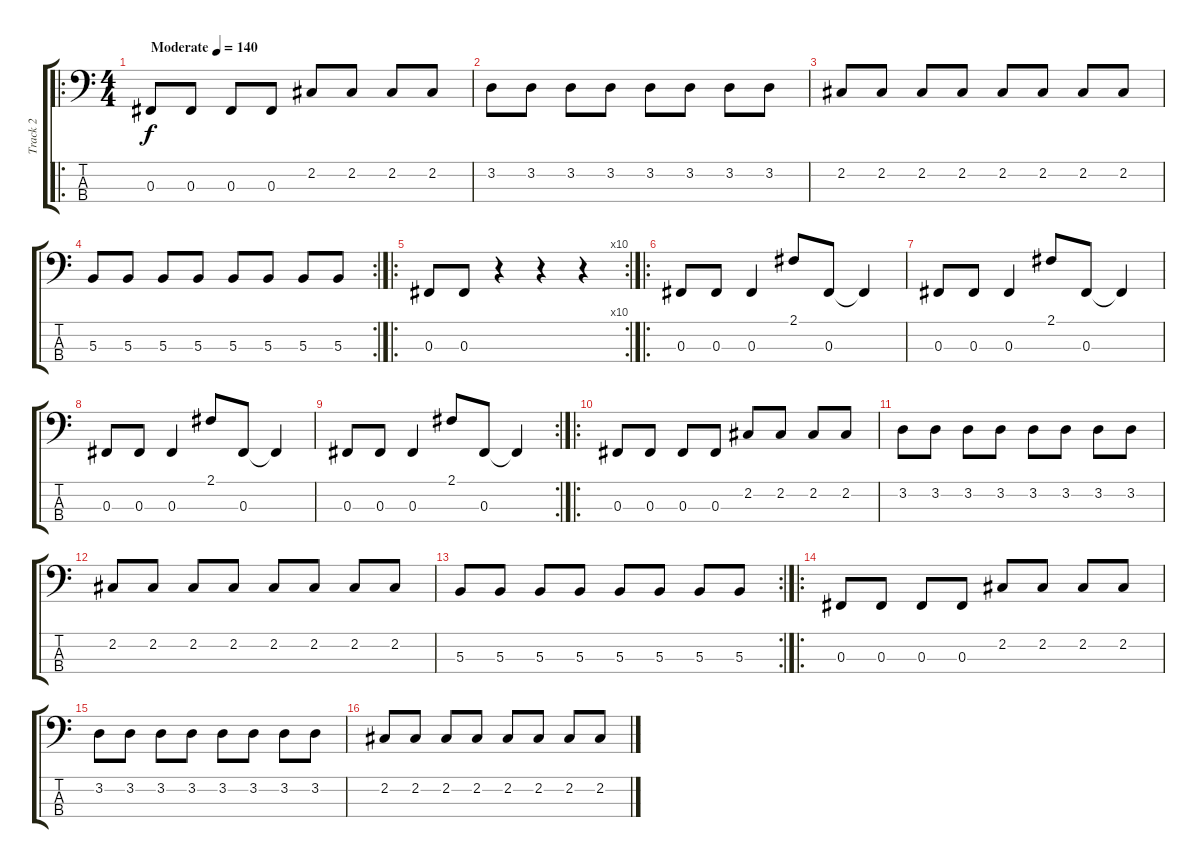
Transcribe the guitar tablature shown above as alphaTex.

\track ("Track 2" "Track 2") {instrument electricbasspick}
\staff {score tabs}
\tuning (E2 B1 Gb1 Db1) {hide}
\ro
\ts (4 4)
\tempo (140 "Moderate")
\clef f4
\ks c
0.3.8{dy f instrument electricbasspick} 0.3.8 0.3.8 0.3.8 2.2.8 2.2.8 2.2.8 2.2.8 |
3.2.8 3.2.8 3.2.8 3.2.8 3.2.8 3.2.8 3.2.8 3.2.8 |
2.2.8 2.2.8 2.2.8 2.2.8 2.2.8 2.2.8 2.2.8 2.2.8 |
\rc 2
5.3.8 5.3.8 5.3.8 5.3.8 5.3.8 5.3.8 5.3.8 5.3.8 |
\ro
\rc 10
0.3.8 0.3.8 r.4 r.4 r.4 |
\ro
0.3.8 0.3.8 0.3.4 2.1.8 0.3.8 0.3{t}.4 |
0.3.8 0.3.8 0.3.4 2.1.8 0.3.8 0.3{t}.4 |
0.3.8 0.3.8 0.3.4 2.1.8 0.3.8 0.3{t}.4 |
\rc 2
0.3.8 0.3.8 0.3.4 2.1.8 0.3.8 0.3{t}.4 |
\ro
0.3.8 0.3.8 0.3.8 0.3.8 2.2.8 2.2.8 2.2.8 2.2.8 |
3.2.8 3.2.8 3.2.8 3.2.8 3.2.8 3.2.8 3.2.8 3.2.8 |
2.2.8 2.2.8 2.2.8 2.2.8 2.2.8 2.2.8 2.2.8 2.2.8 |
\rc 2
5.3.8 5.3.8 5.3.8 5.3.8 5.3.8 5.3.8 5.3.8 5.3.8 |
\ro
0.3.8 0.3.8 0.3.8 0.3.8 2.2.8 2.2.8 2.2.8 2.2.8 |
3.2.8 3.2.8 3.2.8 3.2.8 3.2.8 3.2.8 3.2.8 3.2.8 |
2.2.8 2.2.8 2.2.8 2.2.8 2.2.8 2.2.8 2.2.8 2.2.8
